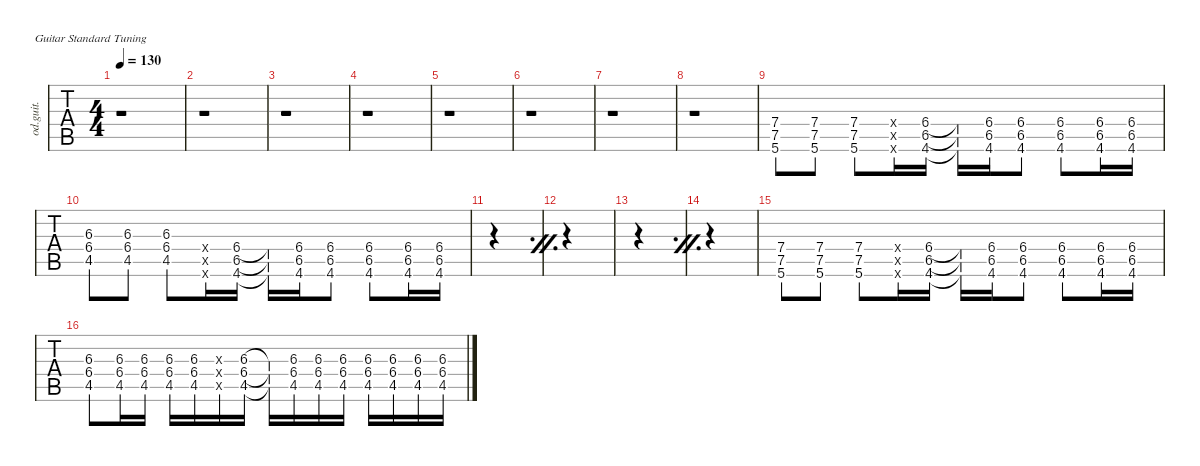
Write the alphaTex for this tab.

\defaultSystemsLayout 4
\hideDynamics
\bracketExtendMode nobrackets
\otherSystemsTrackNameOrientation horizontal
\track ("Overdriven Guitar" "od.guit.") {instrument overdrivenguitar}
\staff {tabs}
\tuning (E4 B3 G3 D3 A2 E2)
\ts (4 4)
\tempo 130
\clef g2
\ks c
r.1{dy mf instrument overdrivenguitar} |
r.1 |
r.1 |
r.1 |
r.1 |
r.1 |
r.1 |
r.1 |
(5.6 7.5 7.4).8 (7.4 7.5 5.6).8 (7.4 7.5 5.6).8 (0.6{x} 0.5{x} 0.4{x}).16 (6.5{acc #} 6.4{acc #} 4.6{acc #}).16 (4.6{t acc #} 6.5{t acc #} 6.4{t acc #}).16 (6.4{acc #} 6.5{acc #} 4.6{acc #}).16 (4.6{acc #} 6.5{acc #} 6.4{acc #}).8 (6.4{acc #} 6.5{acc #} 4.6{acc #}).8 (4.6{acc #} 6.5{acc #} 6.4{acc #}).16 (6.4{acc #} 6.5{acc #} 4.6{acc #}).16 |
(6.3{acc #} 6.4{acc #} 4.5{acc #}).8 (4.5{acc #} 6.4{acc #} 6.3{acc #}).8 (6.3{acc #} 6.4{acc #} 4.5{acc #}).8 (0.5{x} 0.6{x} 0.4{x}).16 (6.4{acc #} 6.5{acc #} 4.6{acc #}).16 (4.6{t acc #} 6.5{t acc #} 6.4{t acc #}).16 (6.4{acc #} 6.5{acc #} 4.6{acc #}).16 (4.6{acc #} 6.5{acc #} 6.4{acc #}).8 (6.4{acc #} 6.5{acc #} 4.6{acc #}).8 (4.6{acc #} 6.5{acc #} 6.4{acc #}).16 (6.4{acc #} 6.5{acc #} 4.6{acc #}).16 |
\simile firstofdouble
|
\simile secondofdouble
|
\simile firstofdouble
|
\simile secondofdouble
|
\simile none
(5.6 7.5 7.4).8 (7.4 7.5 5.6).8 (7.4 7.5 5.6).8 (0.6{x} 0.5{x} 0.4{x}).16 (6.5{acc #} 6.4{acc #} 4.6{acc #}).16 (4.6{t acc #} 6.5{t acc #} 6.4{t acc #}).16 (6.4{acc #} 6.5{acc #} 4.6{acc #}).16 (4.6{acc #} 6.5{acc #} 6.4{acc #}).8 (6.4{acc #} 6.5{acc #} 4.6{acc #}).8 (4.6{acc #} 6.5{acc #} 6.4{acc #}).16 (6.4{acc #} 6.5{acc #} 4.6{acc #}).16 |
(6.3{acc #} 6.4{acc #} 4.5{acc #}).8 (4.5{acc #} 6.4{acc #} 6.3{acc #}).16 (4.5{acc #} 6.4{acc #} 6.3{acc #}).16 (6.3{acc #} 6.4{acc #} 4.5{acc #}).16 (6.3{acc #} 6.4{acc #} 4.5{acc #}).16 (0.3{x} 0.4{x} 0.5{x}).16 (6.3{acc #} 6.4{acc #} 4.5{acc #}).16 (6.3{t acc #} 6.4{t acc #} 4.5{t acc #}).16 (6.3{acc #} 6.4{acc #} 4.5{acc #}).16 (6.3{acc #} 6.4{acc #} 4.5{acc #}).16 (6.3{acc #} 6.4{acc #} 4.5{acc #}).16 (6.3{acc #} 6.4{acc #} 4.5{acc #}).16 (6.3{acc #} 6.4{acc #} 4.5{acc #}).16 (6.3{acc #} 6.4{acc #} 4.5{acc #}).16 (6.3{acc #} 6.4{acc #} 4.5{acc #}).16
